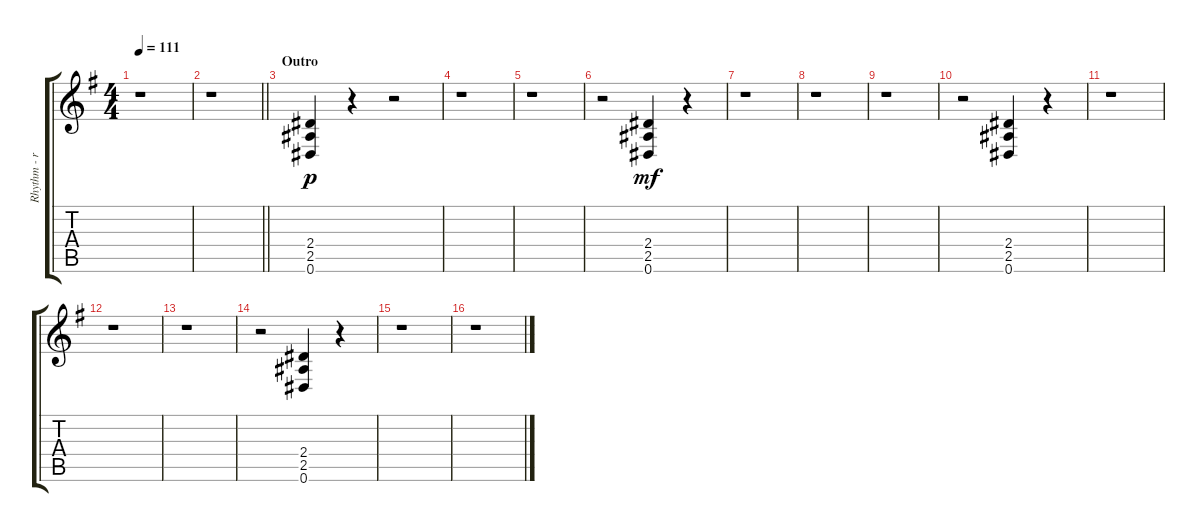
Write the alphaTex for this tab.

\track ("Rhythm - right" "Rhythm - r") {instrument distortionguitar}
\staff {score tabs}
\tuning (Eb4 Bb3 Gb3 Db3 Ab2 Eb2) {hide}
\ts (4 4)
\tempo 111
\clef g2
\ks g
r.1{dy mf} |
\barLineRight lightlight
r.1 |
\section ("" "Outro")
(2.4 2.5 0.6).4{dy p} r.4 r.2 |
r.1 |
r.1 |
r.2 (2.4 2.5 0.6).4{dy mf} r.4 |
r.1 |
r.1 |
r.1 |
r.2 (2.4 2.5 0.6).4 r.4 |
r.1 |
r.1 |
r.1 |
r.2 (2.4 2.5 0.6).4 r.4 |
r.1 |
r.1
